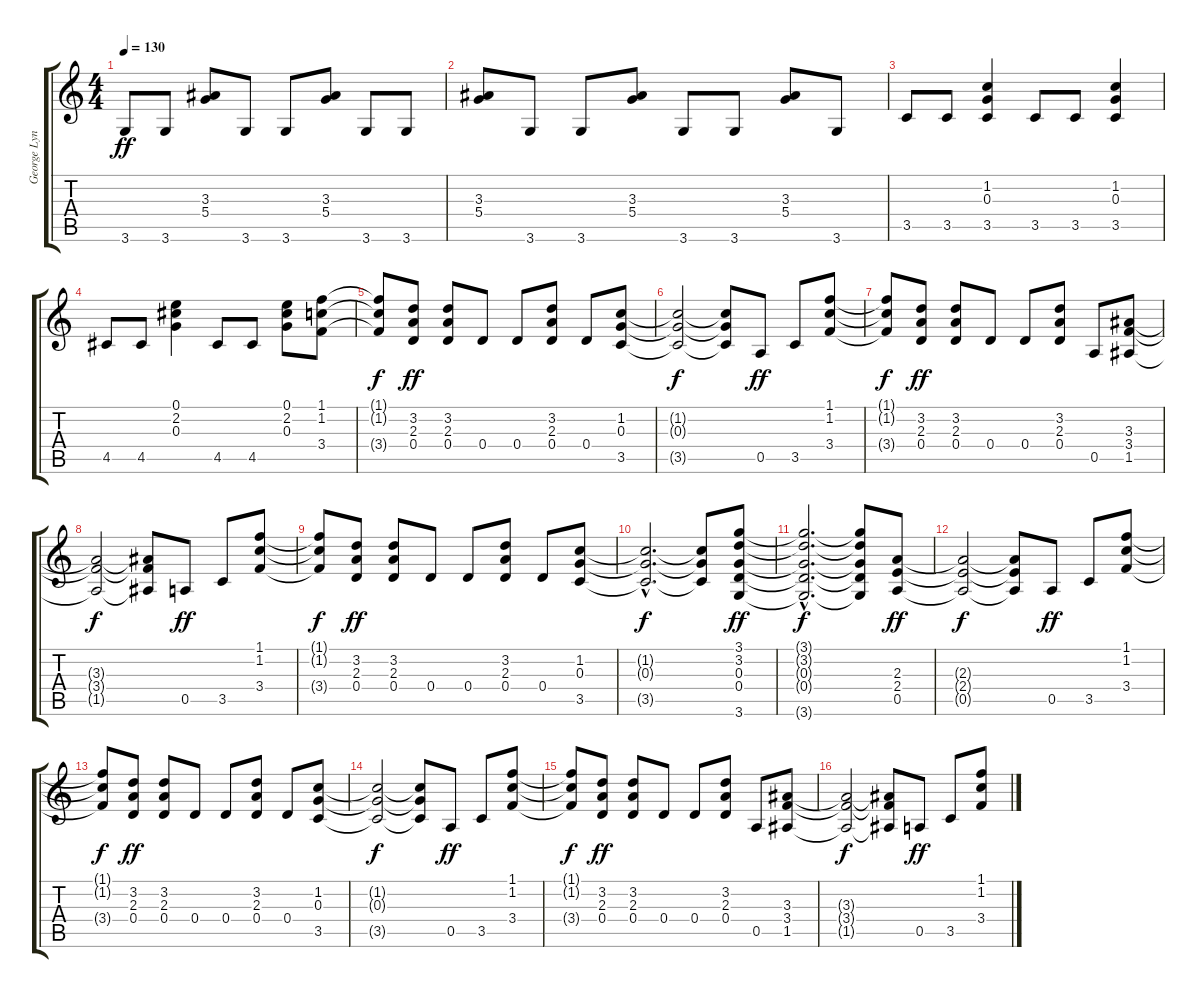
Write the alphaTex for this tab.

\track ("George Lynch I" "George Lyn") {instrument overdrivenguitar}
\staff {score tabs}
\tuning (E4 B3 G3 D3 A2 E2) {hide}
\ts (4 4)
\tempo 130
\clef g2
\ks c
3.6.8{dy ff} 3.6.8 (3.3 5.4).8 3.6.8 3.6.8 (3.3 5.4).8 3.6.8 3.6.8 |
(3.3 5.4).8 3.6.8 3.6.8 (3.3 5.4).8 3.6.8 3.6.8 (3.3 5.4).8 3.6.8 |
3.5.8 3.5.8 (1.2 0.3 3.5).4 3.5.8 3.5.8 (1.2 0.3 3.5).4 |
4.5.8 4.5.8 (0.1 2.2 0.3).4 4.5.8 4.5.8 (0.1 2.2 0.3).8 (1.1 1.2 3.4).8 |
(1.1{t} 1.2{t} 3.4{t}).8{dy f} (3.2 2.3 0.4).8{dy ff} (3.2 2.3 0.4).8 0.4.8 0.4.8 (3.2 2.3 0.4).8 0.4.8 (1.2 0.3 3.5).8 |
(1.2{t} 0.3{t} 3.5{t}).2{dy f} (1.2{t} 0.3{t} 3.5{t}).8 0.5.8{dy ff} 3.5.8 (1.1 1.2 3.4).8 |
(1.1{t} 1.2{t} 3.4{t}).8{dy f} (3.2 2.3 0.4).8{dy ff} (3.2 2.3 0.4).8 0.4.8 0.4.8 (3.2 2.3 0.4).8 0.5.8 (3.3 3.4 1.5).8 |
(3.3{t} 3.4{t} 1.5{t}).2{dy f} (3.3{t} 3.4{t} 1.5{t}).8 0.5.8{dy ff} 3.5.8 (1.1 1.2 3.4).8 |
(1.1{t} 1.2{t} 3.4{t}).8{dy f} (3.2 2.3 0.4).8{dy ff} (3.2 2.3 0.4).8 0.4.8 0.4.8 (3.2 2.3 0.4).8 0.4.8 (1.2 0.3 3.5).8 |
(1.2{hac t} 0.3{hac t} 3.5{hac t}).2{d dy f} (1.2{t} 0.3{t} 3.5{t}).8 (3.1 3.2 0.3 0.4 3.6).8{dy ff} |
(3.1{hac t} 3.2{hac t} 0.3{hac t} 0.4{hac t} 3.6{hac t}).2{d dy f} (3.1{t} 3.2{t} 0.3{t} 0.4{t} 3.6{t}).8 (2.3 2.4 0.5).8{dy ff} |
(2.3{t} 2.4{t} 0.5{t}).2{dy f} (2.3{t} 2.4{t} 0.5{t}).8 0.5.8{dy ff} 3.5.8 (1.1 1.2 3.4).8 |
(1.1{t} 1.2{t} 3.4{t}).8{dy f} (3.2 2.3 0.4).8{dy ff} (3.2 2.3 0.4).8 0.4.8 0.4.8 (3.2 2.3 0.4).8 0.4.8 (1.2 0.3 3.5).8 |
(1.2{t} 0.3{t} 3.5{t}).2{dy f} (1.2{t} 0.3{t} 3.5{t}).8 0.5.8{dy ff} 3.5.8 (1.1 1.2 3.4).8 |
(1.1{t} 1.2{t} 3.4{t}).8{dy f} (3.2 2.3 0.4).8{dy ff} (3.2 2.3 0.4).8 0.4.8 0.4.8 (3.2 2.3 0.4).8 0.5.8 (3.3 3.4 1.5).8 |
(3.3{t} 3.4{t} 1.5{t}).2{dy f} (3.3{t} 3.4{t} 1.5{t}).8 0.5.8{dy ff} 3.5.8 (1.1 1.2 3.4).8
